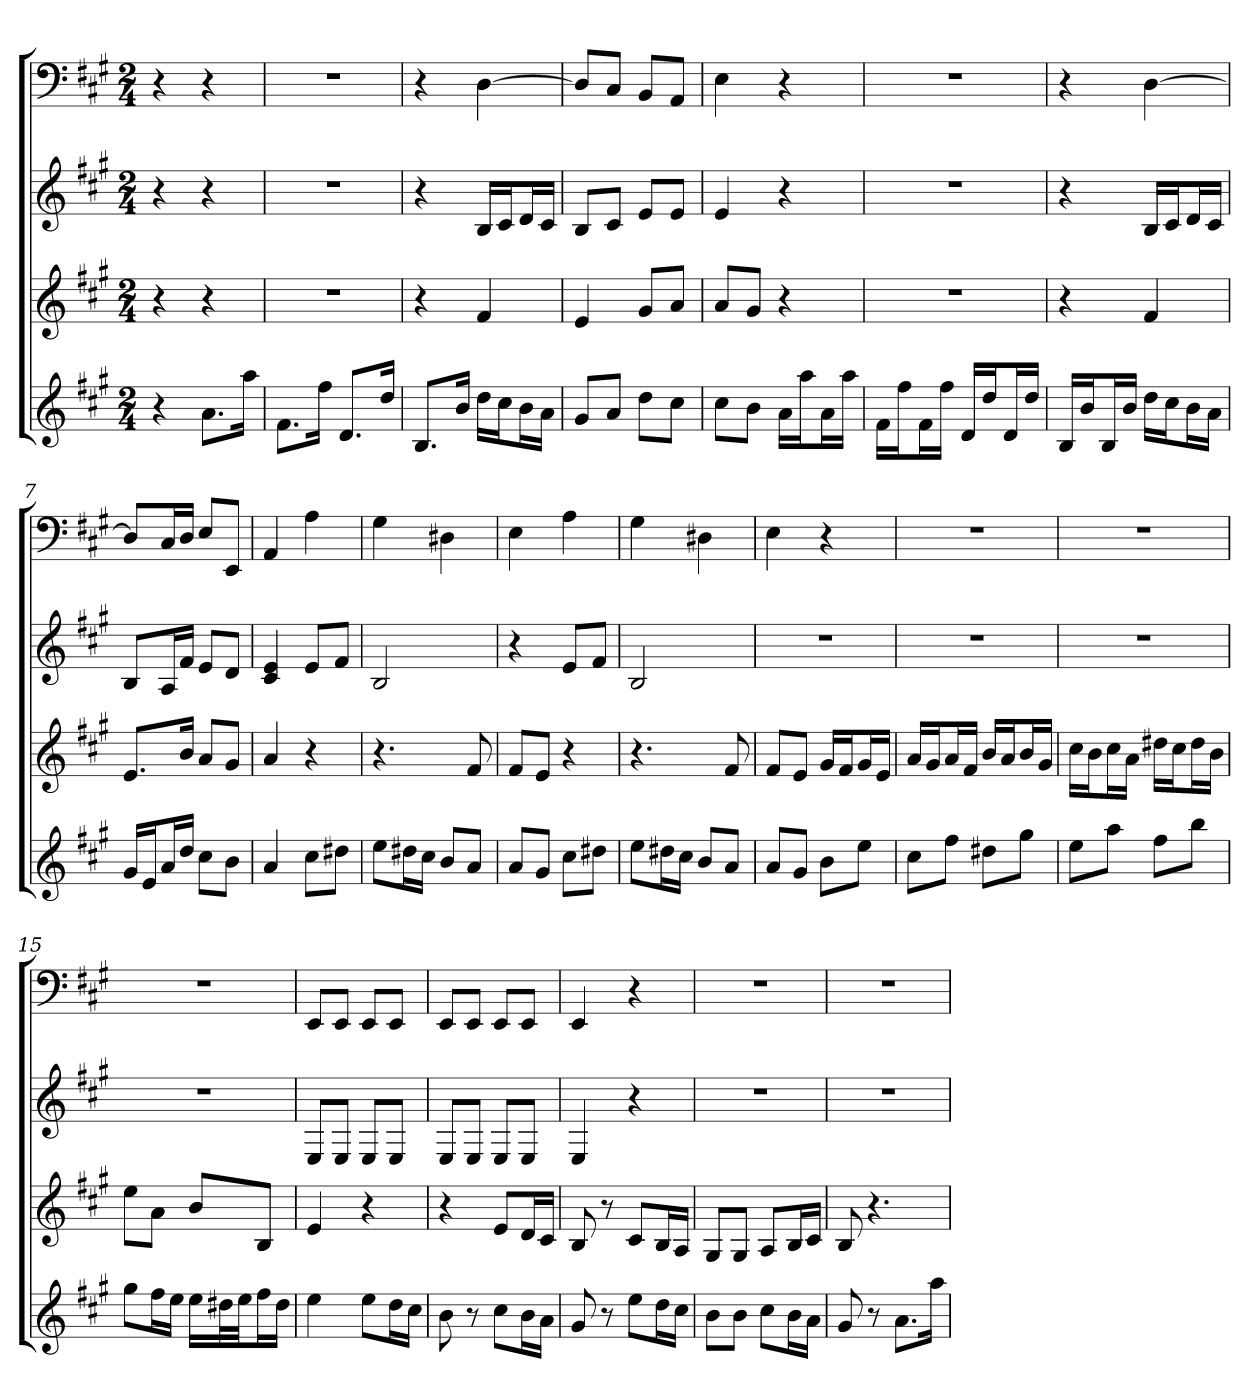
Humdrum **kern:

**kern	**kern	**kern	**kern
*part4	*part3	*part2	*part1
*staff4	*staff3	*staff2	*staff1
*k[f#c#g#]	*k[f#c#g#]	*k[f#c#g#]	*k[f#c#g#]
*A:	*A:	*A:	*A:
*M2/4	*M2/4	*M2/4	*M2/4
=	=	=	=
4r	4r	4r	4r
8.aL	4r	4r	4r
16aaJk	.	.	.
=1	=1	=1	=1
8.f#L	2r	2r	2r
16ff#Jk	.	.	.
8.dL	.	.	.
16ddJk	.	.	.
=2	=2	=2	=2
8.BL	4r	4r	4r
16bJk	.	.	.
16ddLL	4f#	16BLL	[4D
16cc#J	.	16c#J	.
16bL	.	16dL	.
16aJJ	.	16c#JJ	.
=3	=3	=3	=3
8g#L	4e	8BL	8DL]
8aJ	.	8c#J	8C#J
8ddL	8g#L	8eL	8BBL
8cc#J	8aJ	8eJ	8AAJ
=4	=4	=4	=4
8cc#L	8aL	4e	4E
8bJ	8g#J	.	.
16aLL	4r	4r	4r
16aaJ	.	.	.
16aL	.	.	.
16aaJJ	.	.	.
=5	=5	=5	=5
16f#LL	2r	2r	2r
16ff#J	.	.	.
16f#L	.	.	.
16ff#JJ	.	.	.
16dLL	.	.	.
16ddJ	.	.	.
16dL	.	.	.
16ddJJ	.	.	.
=6	=6	=6	=6
16BLL	4r	4r	4r
16bJ	.	.	.
16BL	.	.	.
16bJJ	.	.	.
16ddLL	4f#	16BLL	[4D
16cc#J	.	16c#J	.
16bL	.	16dL	.
16aJJ	.	16c#JJ	.
=7	=7	=7	=7
16g#LL	8.eL	8BL	8DL]
16eJ	.	.	.
16aL	.	16AL	16C#L
16ddJJ	16bJk	16f#JJ	16DJJ
8cc#L	8aL	8eL	8EL
8bJ	8g#J	8dJ	8EEJ
=8	=8	=8	=8
4a	4a	4c# 4e	4AA
8cc#L	4r	8eL	4A
8dd#XJ	.	8f#J	.
=9	=9	=9	=9
8eeL	4.r	2B	4G#
16dd#XL	.	.	.
16cc#JJ	.	.	.
8bL	.	.	4D#X
8aJ	8f#	.	.
=10	=10	=10	=10
8aL	8f#L	4r	4E
8g#J	8eJ	.	.
8cc#L	4r	8eL	4A
8dd#XJ	.	8f#J	.
=11	=11	=11	=11
8eeL	4.r	2B	4G#
16dd#XL	.	.	.
16cc#JJ	.	.	.
8bL	.	.	4D#X
8aJ	8f#	.	.
=12	=12	=12	=12
8aL	8f#L	2r	4E
8g#J	8eJ	.	.
8bL	16g#LL	.	4r
.	16f#J	.	.
8eeJ	16g#L	.	.
.	16eJJ	.	.
=13	=13	=13	=13
8cc#L	16aLL	2r	2r
.	16g#J	.	.
8ff#J	16aL	.	.
.	16f#JJ	.	.
8dd#XL	16bLL	.	.
.	16aJ	.	.
8gg#J	16bL	.	.
.	16g#JJ	.	.
=14	=14	=14	=14
8eeL	16cc#LL	2r	2r
.	16bJ	.	.
8aaJ	16cc#L	.	.
.	16aJJ	.	.
8ff#L	16dd#XLL	.	.
.	16cc#J	.	.
8bbJ	16dd#L	.	.
.	16bJJ	.	.
=15	=15	=15	=15
8gg#L	8eeL	2r	2r
16ff#L	8aJ	.	.
16eeJJ	.	.	.
16eeLL	8bL	.	.
32dd#XL	.	.	.
32eeJJ	.	.	.
16ff#L	8BJ	.	.
16dd#JJ	.	.	.
=16	=16	=16	=16
4ee	4e	8EL	8EEL
.	.	8EJ	8EEJ
8eeL	4r	8EL	8EEL
16ddL	.	8EJ	8EEJ
16cc#JJ	.	.	.
=17	=17	=17	=17
8b	4r	8EL	8EEL
8r	.	8EJ	8EEJ
8cc#L	8eL	8EL	8EEL
16bL	16dL	8EJ	8EEJ
16aJJ	16c#JJ	.	.
=18	=18	=18	=18
8g#	8B	4E	4EE
8r	8r	.	.
8eeL	8c#L	4r	4r
16ddL	16BL	.	.
16cc#JJ	16AJJ	.	.
=19	=19	=19	=19
8bL	8G#L	2r	2r
8bJ	8G#J	.	.
8cc#L	8AL	.	.
16bL	16BL	.	.
16aJJ	16c#JJ	.	.
=20	=20	=20	=20
8g#	8B	2r	2r
8r	4.r	.	.
8.aL	.	.	.
16aaJk	.	.	.
=	=	=	=
*-	*-	*-	*-
